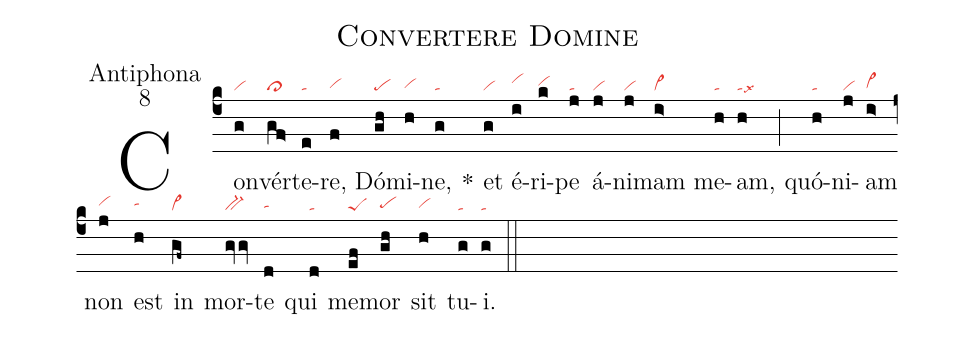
name: Convertere Domine;
office-part: Antiphona;
mode: 8;
nabc-lines: 1;
%%
(c4)Con(g|vi)vér(gf>|cl>)te(e|ta)re,(f|vihg) Dó(gh|pe)mi(h|vihg)ne,(g|ta) <sp>*</sp>()
et(g|vi) é(i|vihi)ri(k|vihh)pe(j|ta) á(j|vi)ni(j|vi)mam(i>|vi>) me(h|ta)am,(h|talsx6) (;)
quó(h|ta)ni(j|vi)am(i>|vi>hg) non(j|vihh) est(h|tahh) in(gf~|vi>) mor(gvv|bv-)te(d|tahg) qui(d|ta) me(ef|peS)mor(gh|pehg) sit(h|vihg) tu(g|ta)i.(g|ta) (::)
